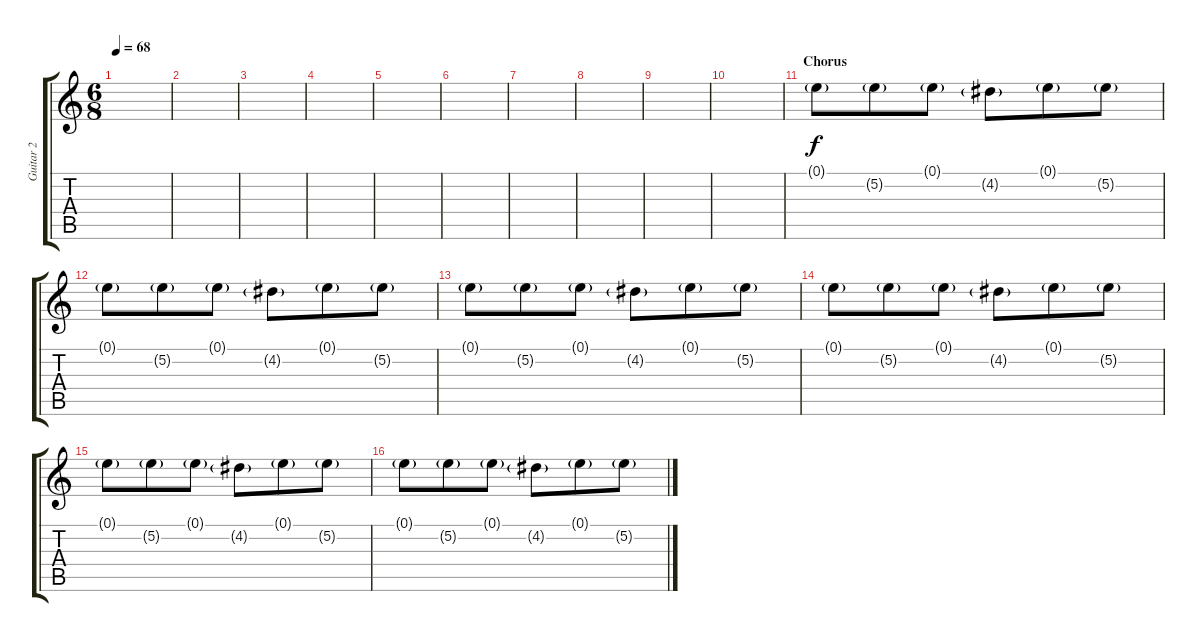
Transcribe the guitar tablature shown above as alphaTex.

\track ("Guitar 2" "Guitar 2") {instrument electricguitarclean}
\staff {score tabs}
\tuning (E4 B3 G3 D3 A2 E2) {hide}
\ts (6 8)
\tempo 68
\clef g2
\ks c
|
|
|
|
|
|
|
|
|
|
\section ("" "Chorus")
0.1{g}.8 5.2{g}.8 0.1{g}.8 4.2{g}.8 0.1{g}.8 5.2{g}.8 |
0.1{g}.8 5.2{g}.8 0.1{g}.8 4.2{g}.8 0.1{g}.8 5.2{g}.8 |
0.1{g}.8 5.2{g}.8 0.1{g}.8 4.2{g}.8 0.1{g}.8 5.2{g}.8 |
0.1{g}.8 5.2{g}.8 0.1{g}.8 4.2{g}.8 0.1{g}.8 5.2{g}.8 |
0.1{g}.8 5.2{g}.8 0.1{g}.8 4.2{g}.8 0.1{g}.8 5.2{g}.8 |
0.1{g}.8 5.2{g}.8 0.1{g}.8 4.2{g}.8 0.1{g}.8 5.2{g}.8
